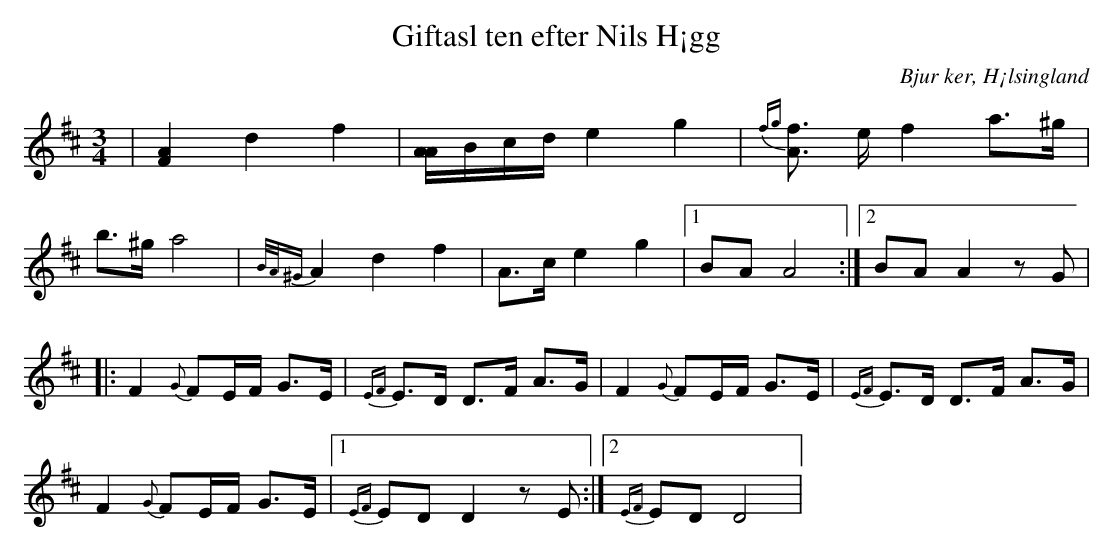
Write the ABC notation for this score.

X:1
T: Giftasl ten efter Nils H¡gg
O: Bjur ker, H¡lsingland
M: 3/4
L: 1/8
K: D
| [F2A2] d2 f2|[A/A/]B/c/d/ e2 g2|{fg}[Af] >e f2 a>^g |
b>^g a4| {B/A/^G} A2 d2 f2|A>c e2 g2|1 BA A4 :|2 BA A2 zG |
|:F2 {G}FE/F/ G>E|{EF}E>D D>F A>G|F2 {G}FE/F/ G>E |{EF}E>D D>F A>G |
F2 {G}FE/F/ G>E|1{EF}ED D2 zE:|2{EF}ED D4|
